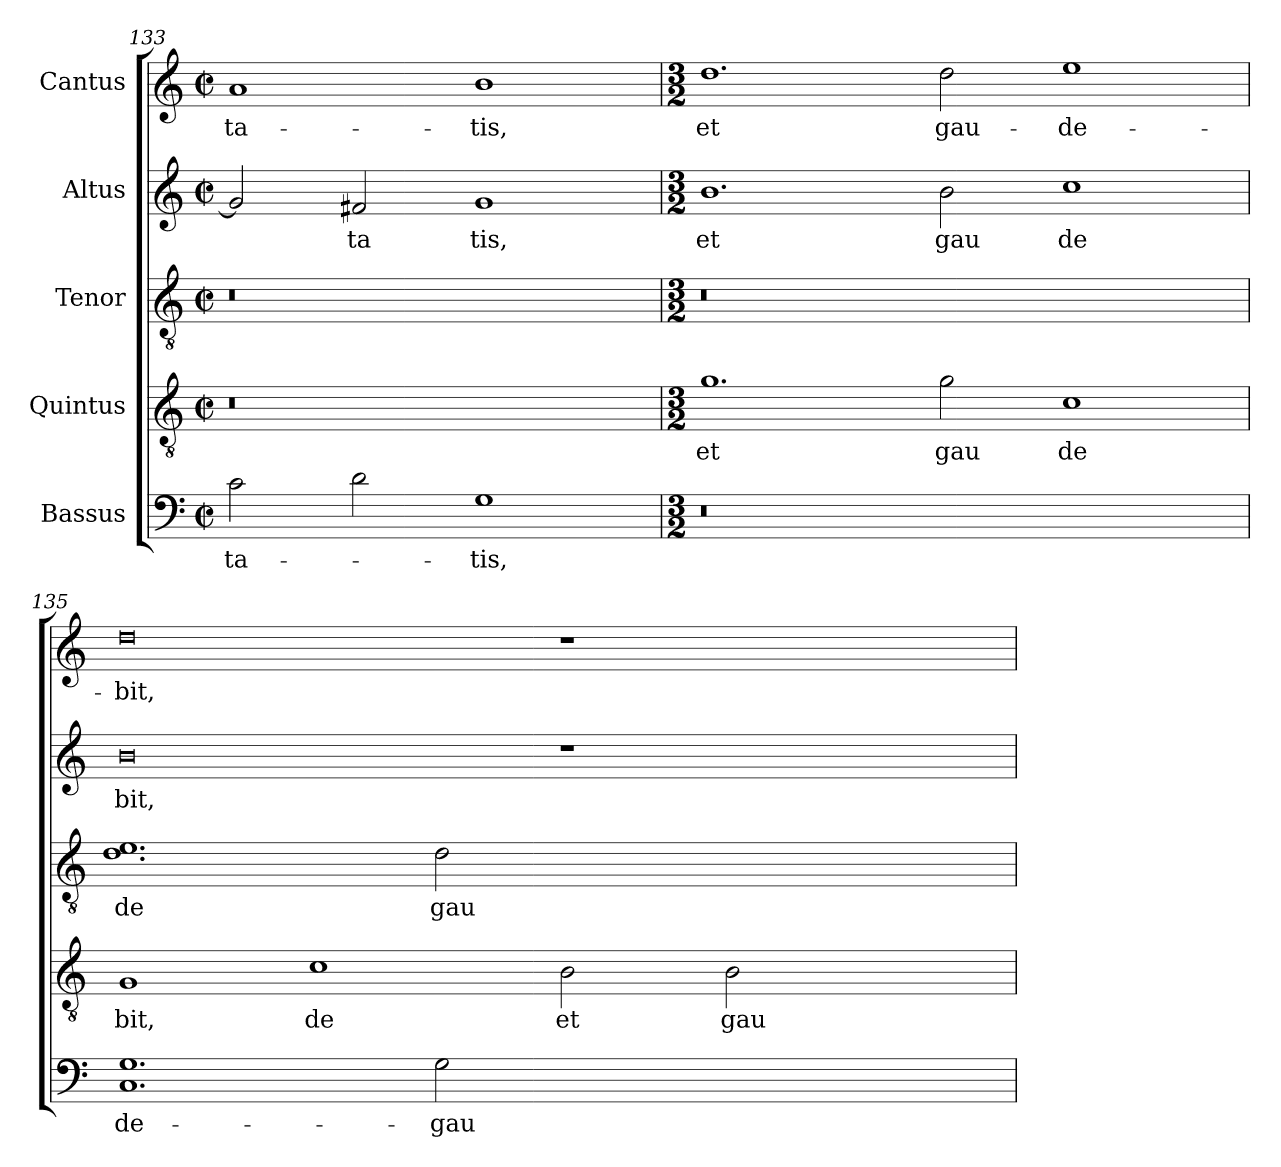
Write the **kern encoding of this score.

**kern	**text	**kern	**text	**kern	**text	**kern	**text	**kern	**text
*part5	*part5	*part4	*part4	*part3	*part3	*part2	*part2	*part1	*part1
*staff5	*staff5	*staff4	*staff4	*staff3	*staff3	*staff2	*staff2	*staff1	*staff1
*I"Bassus	*	*I"Quintus	*	*I"Tenor	*	*I"Altus	*	*I"Cantus	*
*clefF4	*	*clefGv2	*	*clefGv2	*	*clefG2	*	*clefG2	*
*M2/2	*	*M2/2	*	*M2/2	*	*M2/2	*	*M2/2	*
*met(c|)	*	*met(c|)	*	*met(c|)	*	*met(c|)	*	*met(c|)	*
=133	=133	=133	=133	=133	=133	=133	=133	=133	=133
!	!LO:LY:b:cj	!	!	!	!	!	!	!	!LO:LY:b:cj
2c\	-ta-	0r	.	0r	.	2g/]	.	1a	-ta-
!	!	!	!	!	!	!	!LO:LY:b:cj	!	!
2d\	.	.	.	.	.	2f#/	ta	.	.
!	!LO:LY:b:cj	!	!	!	!	!	!LO:LY:b:cj	!	!LO:LY:b:cj
1G	-tis,	.	.	.	.	1g	tis,	1b	-tis,
=134	=134	=134	=134	=134	=134	=134	=134	=134	=134
*M3/2	*	*M3/2	*	*M3/2	*	*M3/2	*	*M3/2	*
!	!	!	!LO:LY:b:cj	!	!	!	!LO:LY:b:cj	!	!LO:LY:b:cj
0.r	.	1.g	et	0.r	.	1.b	et	1.dd	et
!	!	!	!LO:LY:b:cj	!	!	!	!LO:LY:b:cj	!	!LO:LY:b:cj
.	.	2g\	gau	.	.	2b\	gau	2dd\	gau-
!	!	!	!LO:LY:b:cj	!	!	!	!LO:LY:b:cj	!	!LO:LY:b:cj
.	.	1c	de	.	.	1cc	de	1ee	-de-
=135	=135	=135	=135	=135	=135	=135	=135	=135	=135
!	!LO:LY:b:cj	!	!LO:LY:b:cj	!	!LO:LY:b:cj	!	!LO:LY:b:cj	!	!LO:LY:b:cj
1.G 1.C	de-	1G	bit,	1.d 1.e	de	0b	bit,	0dd	-bit,
!	!	!	!LO:LY:b:cj	!	!	!	!	!	!
.	.	1c	de	.	.	.	.	.	.
!LO:N:vis=2	!LO:LY:b:cj	!	!	!LO:N:vis=2	!LO:LY:b:cj	!	!	!	!
2.G\	-gau-	.	.	2.d\	gau	.	.	.	.
!	!	!	!LO:LY:b:cj	!	!	!LO:N:vis=1	!	!LO:N:vis=1	!
.	.	2B\	et	.	.	1.r	.	1.r	.
1ryy	.	.	.	1ryy	.	.	.	.	.
!	!	!	!LO:LY:b:cj	!	!	!	!	!	!
.	.	2B\	gau	.	.	.	.	.	.
.	.	2ryy	.	.	.	.	.	.	.
4ryy	.	.	.	4ryy	.	.	.	.	.
=	=	=	=	=	=	=	=	=	=
*-	*-	*-	*-	*-	*-	*-	*-	*-	*-
